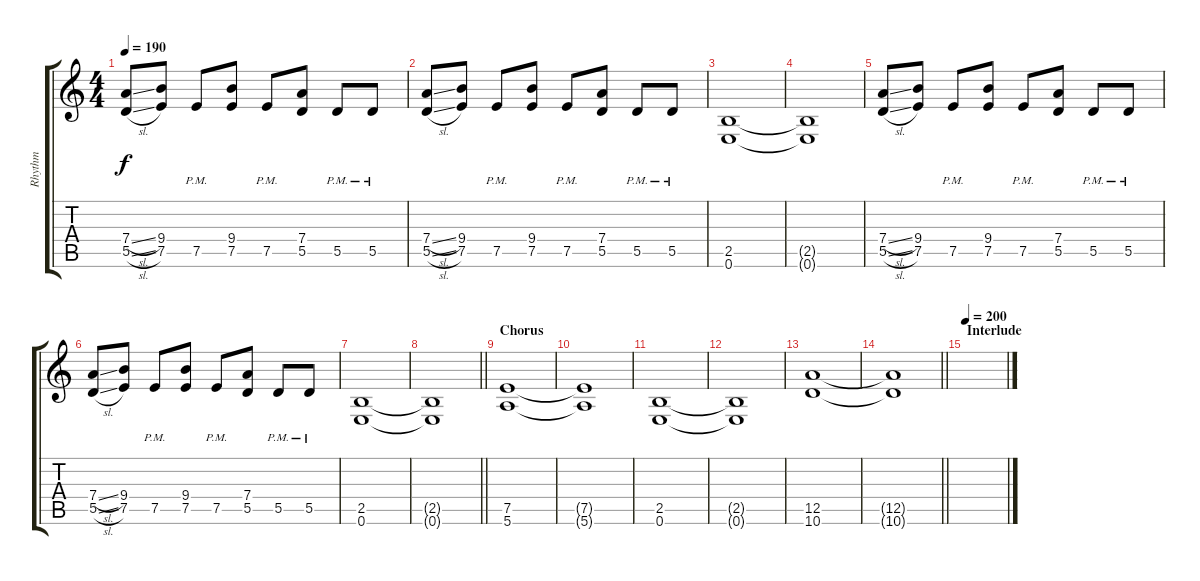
\track ("Rhythm" "Rhythm") {instrument distortionguitar}
\staff {score tabs}
\tuning (E4 B3 G3 D3 A2 E2) {hide}
\ts (4 4)
\tempo 190
\clef g2
\ks c
(7.4{sl} 5.5{sl}).8{dy f} (9.4 7.5).8 7.5{pm}.8 (9.4 7.5).8 7.5{pm}.8 (7.4 5.5).8 5.5{pm}.8 5.5{pm}.8 |
(7.4{sl} 5.5{sl}).8 (9.4 7.5).8 7.5{pm}.8 (9.4 7.5).8 7.5{pm}.8 (7.4 5.5).8 5.5{pm}.8 5.5{pm}.8 |
(2.5 0.6).1 |
(2.5{t} 0.6{t}).1 |
(7.4{sl} 5.5{sl}).8 (9.4 7.5).8 7.5{pm}.8 (9.4 7.5).8 7.5{pm}.8 (7.4 5.5).8 5.5{pm}.8 5.5{pm}.8 |
(7.4{sl} 5.5{sl}).8 (9.4 7.5).8 7.5{pm}.8 (9.4 7.5).8 7.5{pm}.8 (7.4 5.5).8 5.5{pm}.8 5.5{pm}.8 |
(2.5 0.6).1 |
\barLineRight lightlight
(2.5{t} 0.6{t}).1 |
\section ("" "Chorus")
(7.5 5.6).1 |
(7.5{t} 5.6{t}).1 |
(2.5 0.6).1 |
(2.5{t} 0.6{t}).1 |
(12.5 10.6).1 |
\barLineRight lightlight
(12.5{t} 10.6{t}).1 |
\section ("" "Interlude")
\tempo 200
